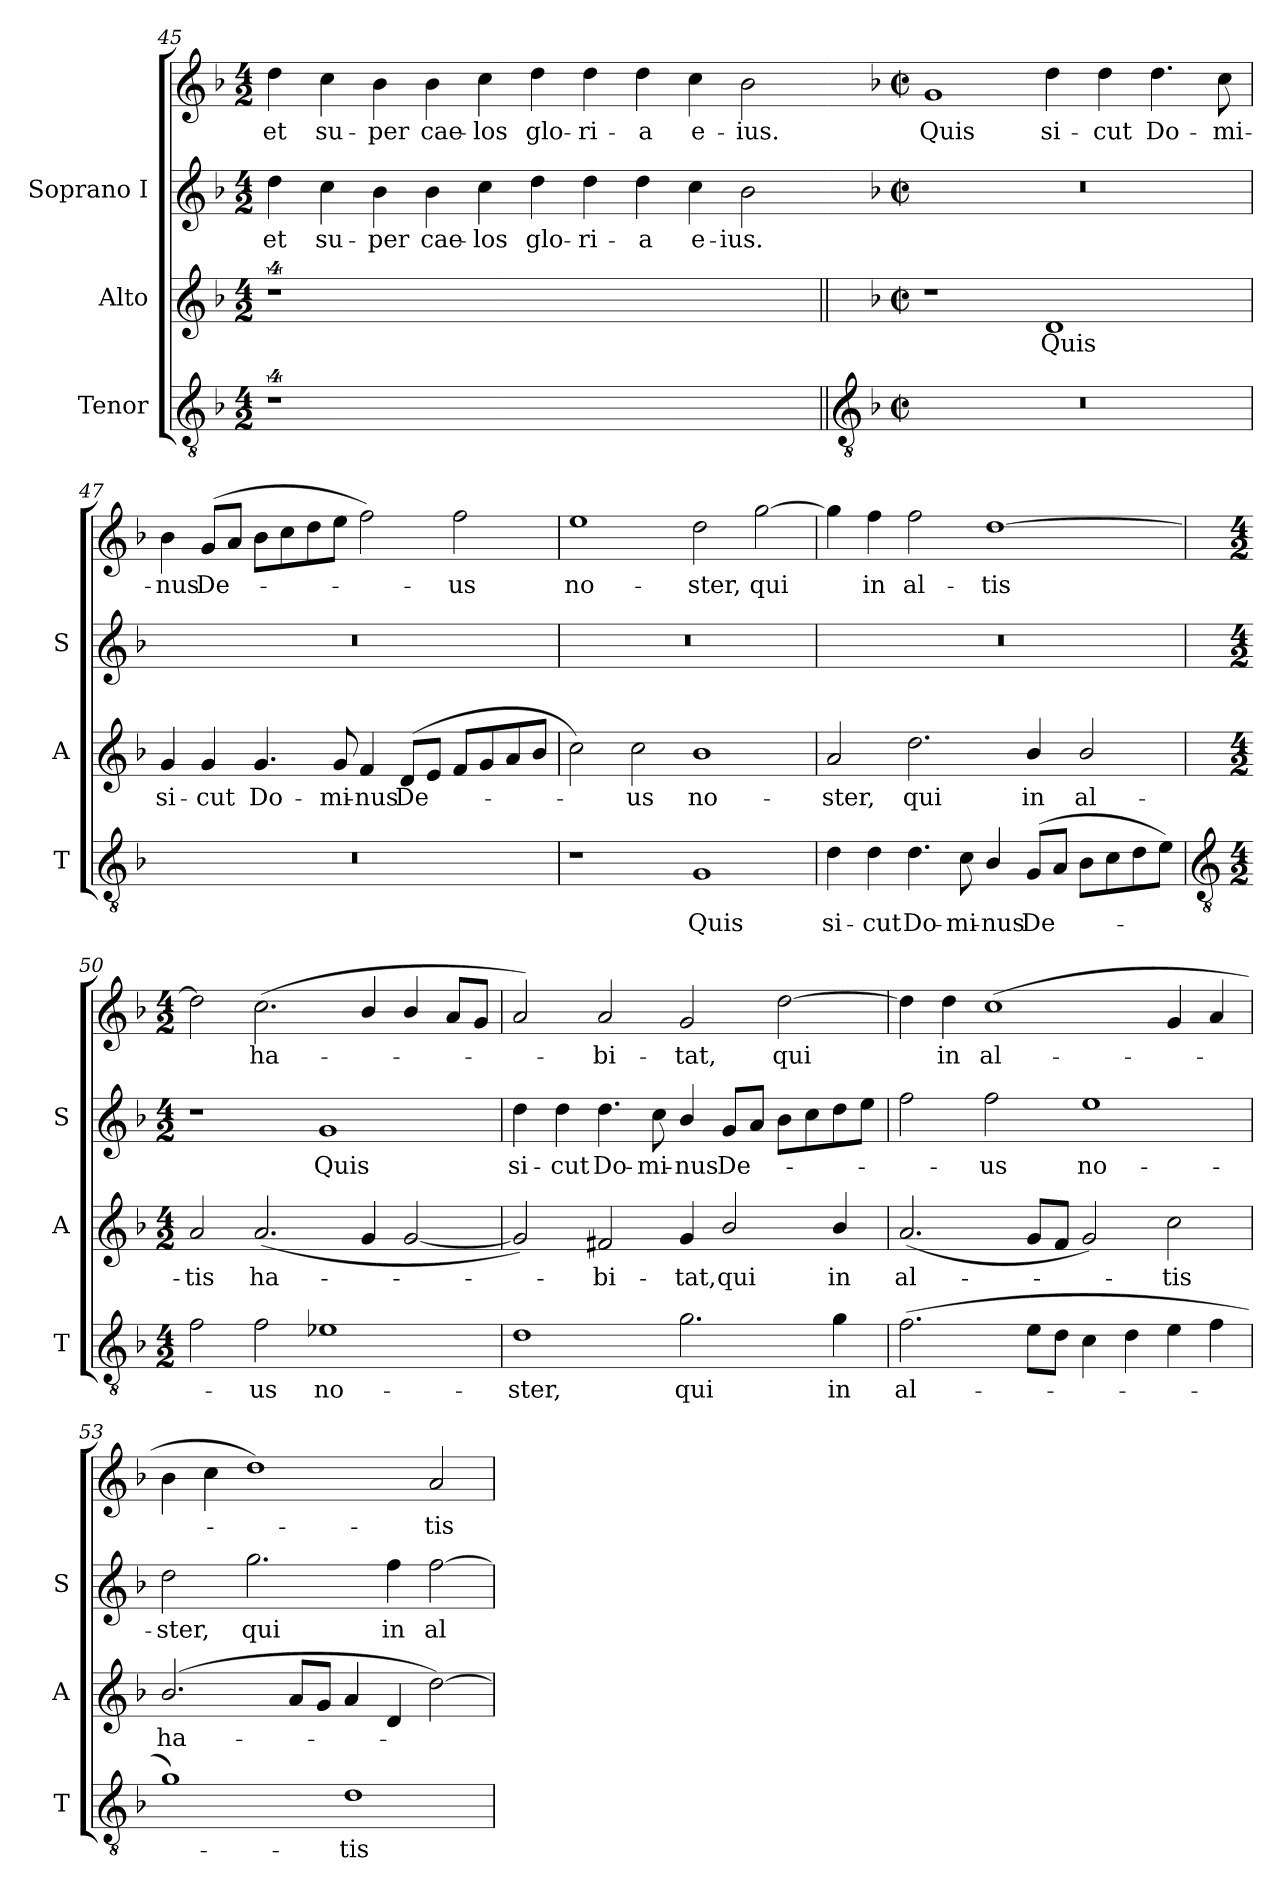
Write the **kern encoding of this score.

**kern	**text	**kern	**text	**kern	**text	**kern	**text
*part3	*part3	*part2	*part2	*part1	*part1	*part1	*part1
*staff4	*staff4	*staff3	*staff3	*staff2	*staff2	*staff1	*staff1
*I"Tenor	*	*I"Alto	*	*I"Soprano I	*	*	*
*I'T	*	*I'A	*	*I'S	*	*	*
*clefGv2	*	*clefG2	*	*clefG2	*	*clefG2	*
*k[b-]	*	*k[b-]	*	*k[b-]	*	*k[b-]	*
*F:	*	*F:	*	*F:	*	*F:	*
*M4/2	*	*M4/2	*	*M4/2	*	*M4/2	*
=45	=45	=45	=45	=45	=45	=45	=45
!	!	!	!	!	!LO:LY:b	!	!LO:LY:b
4%11r	.	4%11r	.	4dd	et	4dd	et
!	!	!	!	!	!LO:LY:b	!	!LO:LY:b
.	.	.	.	4cc	su-	4cc	su-
!	!	!	!	!	!LO:LY:b	!	!LO:LY:b
.	.	.	.	4b-	-per	4b-	-per
!	!	!	!	!	!LO:LY:b	!	!LO:LY:b
.	.	.	.	4b-	cae-	4b-	cae-
!	!	!	!	!	!LO:LY:b	!	!LO:LY:b
.	.	.	.	4cc	-los	4cc	-los
!	!	!	!	!	!LO:LY:b	!	!LO:LY:b
.	.	.	.	4dd	glo-	4dd	glo-
!	!	!	!	!	!LO:LY:b	!	!LO:LY:b
.	.	.	.	4dd	-ri-	4dd	-ri-
!	!	!	!	!	!LO:LY:b	!	!LO:LY:b
.	.	.	.	4dd	-a	4dd	-a
!	!	!	!	!	!LO:LY:b	!	!LO:LY:b
.	.	.	.	4cc	e-	4cc	e-
!	!	!	!	!	!LO:LY:b	!	!LO:LY:b
.	.	.	.	2b-	-ius.	2b-	-ius.
!!LO:LB:g=z
=46||	=46-	=46||	=46-	=46-	=46-	=46-	=46-
*clefGv2	*	*	*	*	*	*	*
*k[b-]	*	*k[b-]	*	*k[b-]	*	*k[b-]	*
*F:	*	*F:	*	*F:	*	*F:	*
*M4/2	*	*M4/2	*	*M4/2	*	*M4/2	*
*met(c|)	*	*met(c|)	*	*met(c|)	*	*met(c|)	*
!	!	!	!	!	!	!	!LO:LY:b
0r	.	1r	.	0r	.	1g	Quis
!	!	!	!LO:LY:b	!	!	!	!LO:LY:b
.	.	1d	Quis	.	.	4dd	si-
!	!	!	!	!	!	!	!LO:LY:b
.	.	.	.	.	.	4dd	-cut
!	!	!	!	!	!	!	!LO:LY:b
.	.	.	.	.	.	4.dd	Do-
!	!	!	!	!	!	!	!LO:LY:b
.	.	.	.	.	.	8cc	-mi-
=47	=47	=47	=47	=47	=47	=47	=47
!	!	!	!LO:LY:b	!	!	!	!LO:LY:b
0r	.	4g	si-	0r	.	4b-	-nus
!	!	!	!LO:LY:b	!	!	!	!LO:LY:b
.	.	4g	-cut	.	.	(>8gL	De-
.	.	.	.	.	.	8aJ	.
!	!	!	!LO:LY:b	!	!	!	!
.	.	4.g	Do-	.	.	8b-L	.
.	.	.	.	.	.	8cc	.
.	.	.	.	.	.	8dd	.
!	!	!	!LO:LY:b	!	!	!	!
.	.	8g	-mi-	.	.	8eeJ	.
!	!	!	!LO:LY:b	!	!	!	!
.	.	4f	-nus	.	.	2ff)	.
!	!	!	!LO:LY:b	!	!	!	!
.	.	(<8dL	De-	.	.	.	.
.	.	8eJ	.	.	.	.	.
!	!	!	!	!	!	!	!LO:LY:b
.	.	8fL	.	.	.	2ff	us
.	.	8g	.	.	.	.	.
.	.	8a	.	.	.	.	.
.	.	8b-J	.	.	.	.	.
=48	=48	=48	=48	=48	=48	=48	=48
!	!	!	!	!	!	!	!LO:LY:b
1r	.	2cc)	.	0r	.	1ee	no-
!	!	!	!LO:LY:b	!	!	!	!
.	.	2cc	us	.	.	.	.
!	!LO:LY:b	!	!LO:LY:b	!	!	!	!LO:LY:b
1G	Quis	1b-	no-	.	.	2dd	-ster,
!	!	!	!	!	!	!	!LO:LY:b
.	.	.	.	.	.	[2gg	qui
=49	=49	=49	=49	=49	=49	=49	=49
!	!LO:LY:b	!	!LO:LY:b	!	!	!	!
4d	si-	2a	-ster,	0r	.	4gg]	.
!	!LO:LY:b	!	!	!	!	!	!LO:LY:b
4d	-cut	.	.	.	.	4ff	in
!	!LO:LY:b	!	!LO:LY:b	!	!	!	!LO:LY:b
4.d	Do-	2.dd	qui	.	.	2ff	al-
!	!LO:LY:b	!	!	!	!	!	!
8c	-mi-	.	.	.	.	.	.
!	!LO:LY:b	!	!	!	!	!	!LO:LY:b
4B-/	-nus	.	.	.	.	[1dd	-tis
!	!LO:LY:b	!	!LO:LY:b	!	!	!	!
(>8GL	De-	4b-/	in	.	.	.	.
8AJ	.	.	.	.	.	.	.
!	!	!	!LO:LY:b	!	!	!	!
8B-L	.	2b-/	al-	.	.	.	.
8c	.	.	.	.	.	.	.
8d	.	.	.	.	.	.	.
8eJ)	.	.	.	.	.	.	.
!!LO:LB:g=z
=50	=50	=50	=50	=50	=50	=50	=50
*clefGv2	*	*	*	*	*	*	*
*M4/2	*	*M4/2	*	*M4/2	*	*M4/2	*
!	!	!	!LO:LY:b	!	!	!	!
2f	.	2a	-tis	1r	.	2dd]	.
!	!LO:LY:b	!	!LO:LY:b	!	!	!	!LO:LY:b
2f	us	(<2.a	ha-	.	.	(<2.cc	ha-
!	!LO:LY:b	!	!	!	!LO:LY:b	!	!
1e-X	no-	.	.	1g	Quis	.	.
.	.	4g	.	.	.	4b-/	.
.	.	[2g	.	.	.	4b-/	.
.	.	.	.	.	.	8aL	.
.	.	.	.	.	.	8gJ	.
=51	=51	=51	=51	=51	=51	=51	=51
!	!LO:LY:b	!	!	!	!LO:LY:b	!	!
1d	-ster,	2g])	.	4dd	si-	2a)	.
!	!	!	!	!	!LO:LY:b	!	!
.	.	.	.	4dd	-cut	.	.
!	!	!	!LO:LY:b	!	!LO:LY:b	!	!LO:LY:b
.	.	2f#X	bi-	4.dd	Do-	2a	bi-
!	!	!	!	!	!LO:LY:b	!	!
.	.	.	.	8cc	-mi-	.	.
!	!LO:LY:b	!	!LO:LY:b	!	!LO:LY:b	!	!LO:LY:b
2.g	qui	4g	-tat,	4b-/	-nus	2g	-tat,
!	!	!	!LO:LY:b	!	!LO:LY:b	!	!
.	.	2b-/	qui	8gL	De-	.	.
.	.	.	.	8aJ	.	.	.
!	!	!	!	!	!	!	!LO:LY:b
.	.	.	.	8b-L	.	[2dd	qui
.	.	.	.	8cc	.	.	.
!	!LO:LY:b	!	!LO:LY:b	!	!	!	!
4g	in	4b-/	in	8dd	.	.	.
.	.	.	.	8eeJ	.	.	.
=52	=52	=52	=52	=52	=52	=52	=52
!	!LO:LY:b	!	!LO:LY:b	!	!	!	!
(>2.f	al-	(<2.a	al-	2ff	.	4dd]	.
!	!	!	!	!	!	!	!LO:LY:b
.	.	.	.	.	.	4dd	in
!	!	!	!	!	!LO:LY:b	!	!LO:LY:b
.	.	.	.	2ff	us	(>1cc	al-
8eL	.	8gL	.	.	.	.	.
8dJ	.	8fJ	.	.	.	.	.
!	!	!	!	!	!LO:LY:b	!	!
4c	.	2g)	.	1ee	no-	.	.
4d	.	.	.	.	.	.	.
!	!	!	!LO:LY:b	!	!	!	!
4e	.	2cc	tis	.	.	4g	.
4f	.	.	.	.	.	4a	.
=53	=53	=53	=53	=53	=53	=53	=53
!	!	!	!LO:LY:b	!	!LO:LY:b	!	!
1g)	.	(>2.b-/	ha-	2dd	ster,	4b-	.
.	.	.	.	.	.	4cc	.
!	!	!	!	!	!LO:LY:b	!	!
.	.	.	.	2.gg	qui	1dd)	.
.	.	8aL	.	.	.	.	.
.	.	8gJ	.	.	.	.	.
!	!LO:LY:b	!	!	!	!	!	!
1d	tis	4a	.	.	.	.	.
!	!	!	!	!	!LO:LY:b	!	!
.	.	4d	.	4ff	in	.	.
!	!	!	!	!	!LO:LY:b	!	!LO:LY:b
.	.	[2dd)	.	[2ff	al-	2a	-tis
=	=	=	=	=	=	=	=
*-	*-	*-	*-	*-	*-	*-	*-
